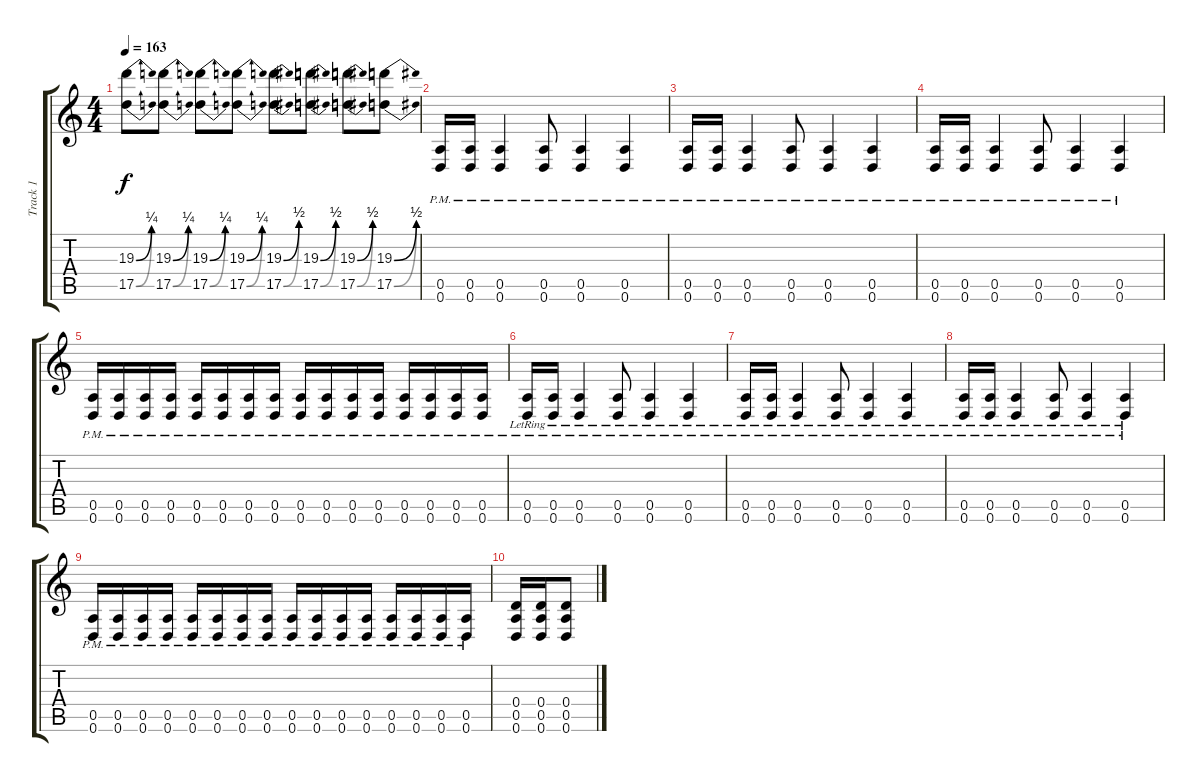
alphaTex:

\track ("Track 1" "Track 1") {instrument distortionguitar}
\staff {score tabs}
\tuning (E4 B3 G3 D3 A2 D2) {hide}
\ts (4 4)
\tempo 163
\clef g2
\ks c
(19.3{be (bend 0 0 60 1)} 17.5{be (bend 0 0 60 1)}).8{dy f} (19.3{be (bend 0 0 60 1)} 17.5{be (bend 0 0 60 1)}).8 (19.3{be (bend 0 0 60 1)} 17.5{be (bend 0 0 60 1)}).8 (19.3{be (bend 0 0 60 1)} 17.5{be (bend 0 0 60 1)}).8 (19.3{be (bend 0 0 60 2)} 17.5{be (bend 0 0 60 2)}).8 (19.3{be (bend 0 0 60 2)} 17.5{be (bend 0 0 60 2)}).8 (19.3{be (bend 0 0 60 2)} 17.5{be (bend 0 0 60 2)}).8 (19.3{be (bend 0 0 60 2)} 17.5{be (bend 0 0 60 2)}).8 |
(0.5{pm} 0.6{pm}).16 (0.5{pm} 0.6{pm}).16 (0.5{pm} 0.6{pm}).4 (0.5{pm} 0.6{pm}).8 (0.5{pm} 0.6{pm}).4 (0.5{pm} 0.6{pm}).4 |
(0.5{pm} 0.6{pm}).16 (0.5{pm} 0.6{pm}).16 (0.5{pm} 0.6{pm}).4 (0.5{pm} 0.6{pm}).8 (0.5{pm} 0.6{pm}).4 (0.5{pm} 0.6{pm}).4 |
(0.5{pm} 0.6{pm}).16 (0.5{pm} 0.6{pm}).16 (0.5{pm} 0.6{pm}).4 (0.5{pm} 0.6{pm}).8 (0.5{pm} 0.6{pm}).4 (0.5{pm} 0.6{pm}).4 |
(0.5{pm} 0.6{pm}).16 (0.5{pm} 0.6{pm}).16 (0.5{pm} 0.6{pm}).16 (0.5{pm} 0.6{pm}).16 (0.5{pm} 0.6{pm}).16 (0.5{pm} 0.6{pm}).16 (0.5{pm} 0.6{pm}).16 (0.5{pm} 0.6{pm}).16 (0.5{pm} 0.6{pm}).16 (0.5{pm} 0.6{pm}).16 (0.5{pm} 0.6{pm}).16 (0.5{pm} 0.6{pm}).16 (0.5{pm} 0.6{pm}).16 (0.5{pm} 0.6{pm}).16 (0.5{pm} 0.6{pm}).16 (0.5{pm} 0.6{pm}).16 |
(0.5{pm lr} 0.6{pm lr}).16 (0.5{pm lr} 0.6{pm lr}).16 (0.5{pm lr} 0.6{pm lr}).4 (0.5{pm lr} 0.6{pm lr}).8 (0.5{pm lr} 0.6{pm lr}).4 (0.5{pm lr} 0.6{pm lr}).4 |
(0.5{pm lr} 0.6{pm lr}).16 (0.5{pm lr} 0.6{pm lr}).16 (0.5{pm lr} 0.6{pm lr}).4 (0.5{pm lr} 0.6{pm lr}).8 (0.5{pm lr} 0.6{pm lr}).4 (0.5{pm lr} 0.6{pm lr}).4 |
(0.5{pm lr} 0.6{pm lr}).16 (0.5{pm lr} 0.6{pm lr}).16 (0.5{pm lr} 0.6{pm lr}).4 (0.5{pm lr} 0.6{pm lr}).8 (0.5{pm lr} 0.6{pm lr}).4 (0.5{pm lr} 0.6{pm lr}).4 |
(0.5{pm} 0.6{pm}).16 (0.5{pm} 0.6{pm}).16 (0.5{pm} 0.6{pm}).16 (0.5{pm} 0.6{pm}).16 (0.5{pm} 0.6{pm}).16 (0.5{pm} 0.6{pm}).16 (0.5{pm} 0.6{pm}).16 (0.5{pm} 0.6{pm}).16 (0.5{pm} 0.6{pm}).16 (0.5{pm} 0.6{pm}).16 (0.5{pm} 0.6{pm}).16 (0.5{pm} 0.6{pm}).16 (0.5{pm} 0.6{pm}).16 (0.5{pm} 0.6{pm}).16 (0.5{pm} 0.6{pm}).16 (0.5{pm} 0.6{pm}).16 |
(0.4 0.5 0.6).16 (0.4 0.5 0.6).16 (0.4 0.5 0.6).8
